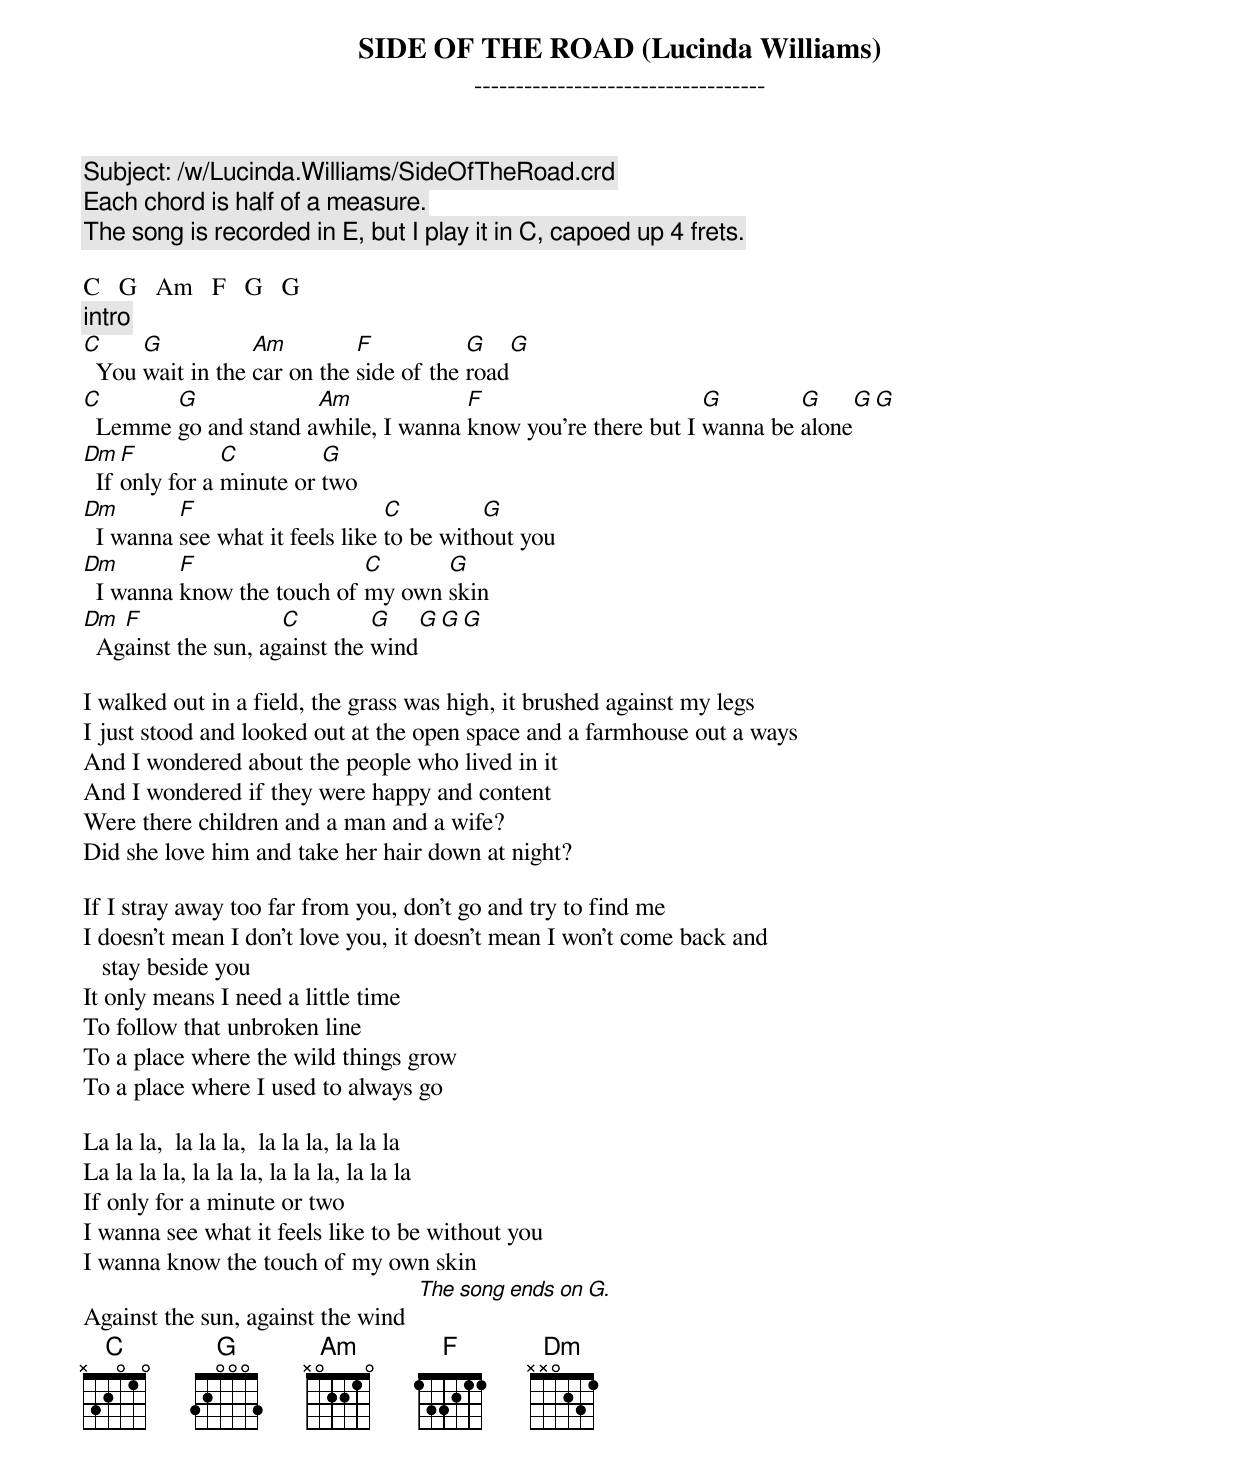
Subject: /w/Lucinda.Williams/SideOfTheRoad.crd


SIDE OF THE ROAD (Lucinda Williams)
-----------------------------------
  Each chord is half of a measure.
  The song is recorded in E, but I play it in C, capoed up 4 frets.

C   G   Am   F   G   G
[intro]
C     G           Am         F           G      G
  You wait in the car on the side of the road
C       G             Am             F                       G        G    G  G
  Lemme go and stand awhile, I wanna know you're there but I wanna be alone
Dm   F          C         G
  If only for a minute or two
Dm        F                      C         G
  I wanna see what it feels like to be without you
Dm        F                 C      G
  I wanna know the touch of my own skin
Dm  F                C         G    G    G    G
  Against the sun, against the wind

I walked out in a field, the grass was high, it brushed against my legs
I just stood and looked out at the open space and a farmhouse out a ways
And I wondered about the people who lived in it
And I wondered if they were happy and content
Were there children and a man and a wife?
Did she love him and take her hair down at night?

If I stray away too far from you, don't go and try to find me
I doesn't mean I don't love you, it doesn't mean I won't come back and
   stay beside you
It only means I need a little time
To follow that unbroken line
To a place where the wild things grow
To a place where I used to always go

La la la,  la la la,  la la la, la la la
La la la la, la la la, la la la, la la la
If only for a minute or two
I wanna see what it feels like to be without you
I wanna know the touch of my own skin
Against the sun, against the wind  [The song ends on G.]
